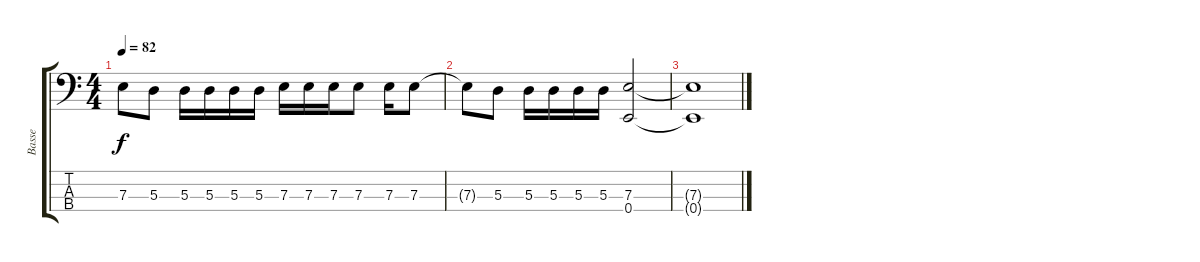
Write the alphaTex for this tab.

\track ("Basse" "Basse") {instrument electricbassfinger}
\staff {score tabs}
\tuning (G2 D2 A1 E1) {hide}
\ts (4 4)
\tempo 82
\clef f4
\ks c
7.3{t}.8{dy f} 5.3.8 5.3.16 5.3.16 5.3.16 5.3.16 7.3.16 7.3.16 7.3.16 7.3.8 7.3.16 7.3.8 |
7.3{t}.8 5.3.8 5.3.16 5.3.16 5.3.16 5.3.16 (7.3 0.4).2 |
(7.3{t} 0.4{t}).1
